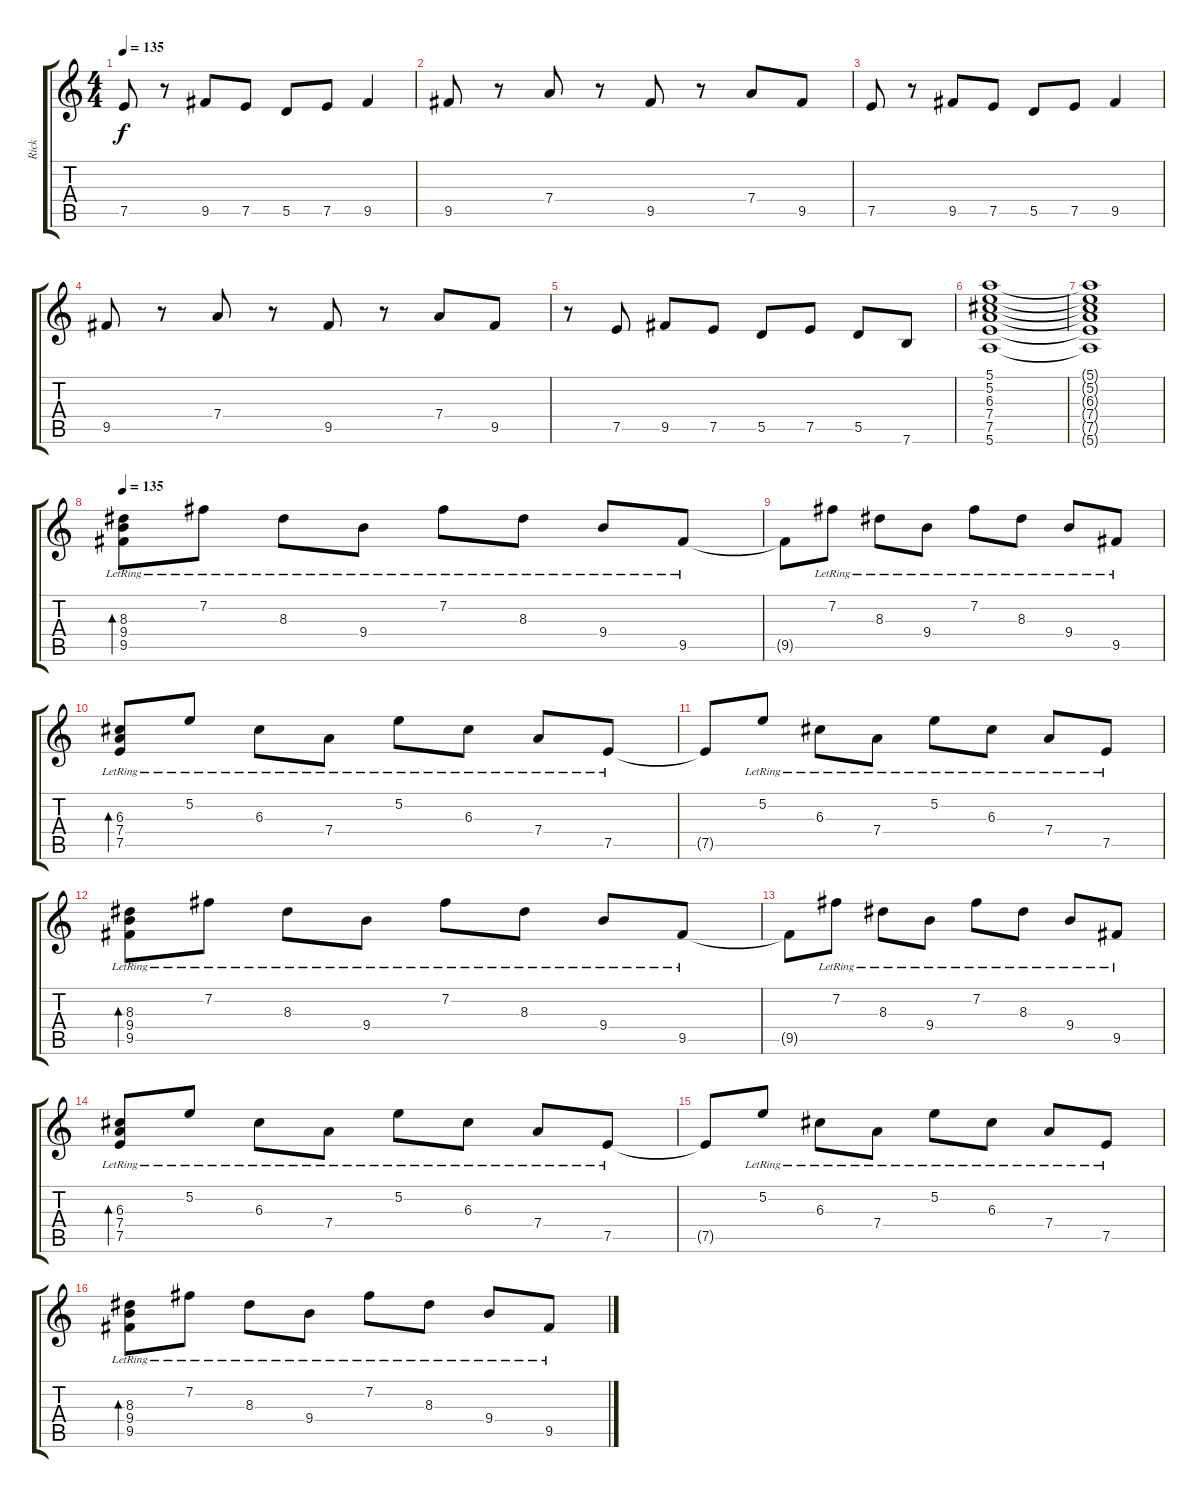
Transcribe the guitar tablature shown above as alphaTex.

\track ("Rick" "Rick") {instrument distortionguitar}
\staff {score tabs}
\tuning (E4 B3 G3 D3 A2 E2) {hide}
\ts (4 4)
\tempo 135
\clef g2
\ks c
7.5.8{dy f} r.8 9.5.8 7.5.8 5.5.8 7.5.8 9.5.4 |
9.5.8 r.8 7.4.8 r.8 9.5.8 r.8 7.4.8 9.5.8 |
7.5.8 r.8 9.5.8 7.5.8 5.5.8 7.5.8 9.5.4 |
9.5.8 r.8 7.4.8 r.8 9.5.8 r.8 7.4.8 9.5.8 |
r.8 7.5.8 9.5.8 7.5.8 5.5.8 7.5.8 5.5.8 7.6.8 |
(5.1 5.2 6.3 7.4 7.5 5.6).1 |
(5.1{t} 5.2{t} 6.3{t} 7.4{t} 7.5{t} 5.6{t}).1 |
\tempo 135
(8.3{lr} 9.4{lr} 9.5{lr}).8{bd 480 volume 9 instrument electricguitarclean} 7.2{lr}.8 8.3{lr}.8 9.4{lr}.8 7.2{lr}.8 8.3{lr}.8 9.4{lr}.8 9.5{lr}.8 |
9.5{t}.8 7.2{lr}.8 8.3{lr}.8 9.4{lr}.8 7.2{lr}.8 8.3{lr}.8 9.4{lr}.8 9.5{lr}.8 |
(6.3{lr} 7.4{lr} 7.5{lr}).8{bd 480} 5.2{lr}.8 6.3{lr}.8 7.4{lr}.8 5.2{lr}.8 6.3{lr}.8 7.4{lr}.8 7.5{lr}.8 |
7.5{t}.8 5.2{lr}.8 6.3{lr}.8 7.4{lr}.8 5.2{lr}.8 6.3{lr}.8 7.4{lr}.8 7.5{lr}.8 |
(8.3{lr} 9.4{lr} 9.5{lr}).8{bd 480} 7.2{lr}.8 8.3{lr}.8 9.4{lr}.8 7.2{lr}.8 8.3{lr}.8 9.4{lr}.8 9.5{lr}.8 |
9.5{t}.8 7.2{lr}.8 8.3{lr}.8 9.4{lr}.8 7.2{lr}.8 8.3{lr}.8 9.4{lr}.8 9.5{lr}.8 |
(6.3{lr} 7.4{lr} 7.5{lr}).8{bd 480} 5.2{lr}.8 6.3{lr}.8 7.4{lr}.8 5.2{lr}.8 6.3{lr}.8 7.4{lr}.8 7.5{lr}.8 |
7.5{t}.8 5.2{lr}.8 6.3{lr}.8 7.4{lr}.8 5.2{lr}.8 6.3{lr}.8 7.4{lr}.8 7.5{lr}.8 |
(8.3{lr} 9.4{lr} 9.5{lr}).8{bd 480} 7.2{lr}.8 8.3{lr}.8 9.4{lr}.8 7.2{lr}.8 8.3{lr}.8 9.4{lr}.8 9.5{lr}.8
